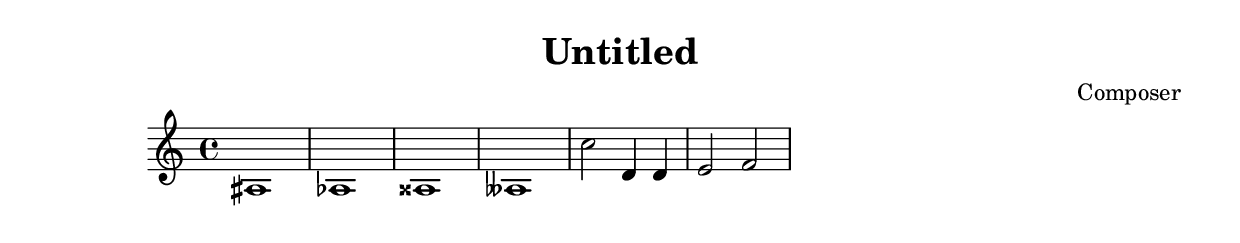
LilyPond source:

\header {
  title = "Untitled"
  composer = "Composer"
}

\score {


{
%			\time 2/4		
%			\clef bass		
%			c4 c g g		
%			a a g2		


% \clef bass
%c4 d e f
%g4 a b c
%d4 e f g



  %\clef treble
  %c'4 c'' e' g
  %d''4 d' d c
  %\clef bass
  %c,4 c,, e, g
  %d,,4 d, d c

  %\chordmode {c'1}
%\relative c'' {
%  c2 fis
%  c2 ges
%  b2 eisis
%  b2 feses
%}

\relative c' 
ais1 aes aisis aeses

\relative c'' {
  c2 d='4 d
  e2 f
}

%new music = \relative c' { c d e f }
%\new Staff {
%\transpose c cis { \music }
%\transpose c des { \music }
%}

}
  \layout {}
  \midi {}
}